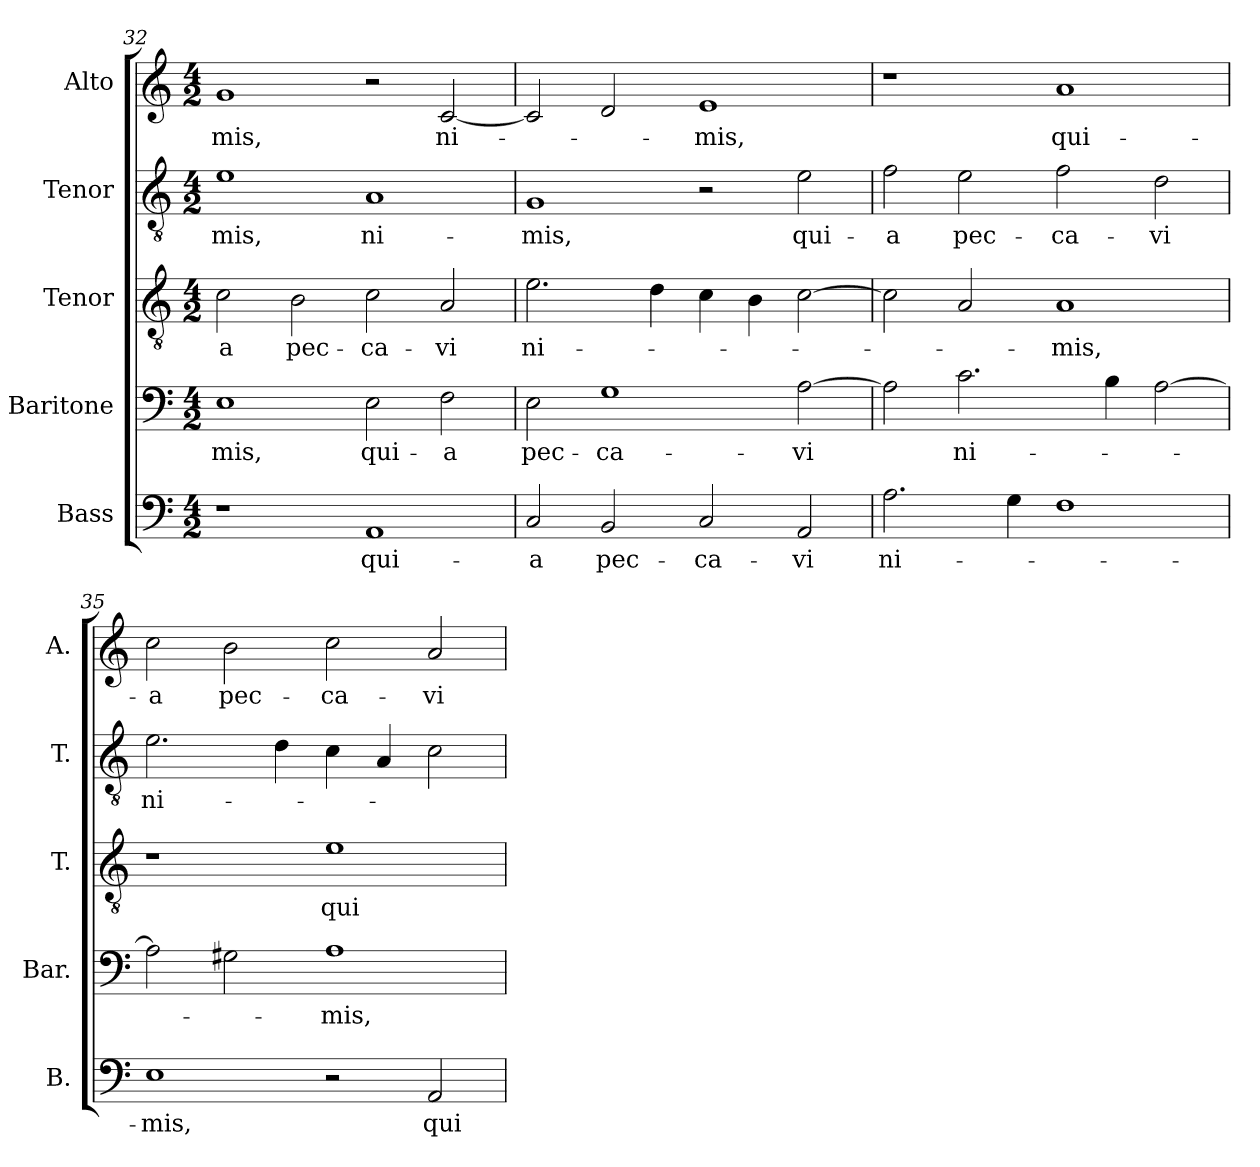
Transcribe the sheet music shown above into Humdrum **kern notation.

**kern	**text	**kern	**text	**kern	**text	**kern	**text	**kern	**text
*part5	*part5	*part4	*part4	*part3	*part3	*part2	*part2	*part1	*part1
*staff5	*staff5	*staff4	*staff4	*staff3	*staff3	*staff2	*staff2	*staff1	*staff1
*I"Bass	*	*I"Baritone	*	*I"Tenor	*	*I"Tenor	*	*I"Alto	*
*I'B.	*	*I'Bar.	*	*I'T.	*	*I'T.	*	*I'A.	*
*clefF4	*	*clefF4	*	*clefGv2	*	*clefGv2	*	*clefG2	*
*	*	*	*	*ITrd7c12	*	*ITrd7c12	*	*	*
*k[]	*	*k[]	*	*k[]	*	*k[]	*	*k[]	*
*C:	*	*C:	*	*C:	*	*C:	*	*C:	*
*M4/2	*	*M4/2	*	*M4/2	*	*M4/2	*	*M4/2	*
=32	=32	=32	=32	=32	=32	=32	=32	=32	=32
!	!	!	!LO:LY:b:color=#000000	!	!	!	!	!	!
!	!	!	!	!	!LO:LY:b:color=#000000	!	!	!	!
!	!	!	!	!	!	!	!LO:LY:b:color=#000000	!	!
!	!	!	!	!	!	!	!	!	!LO:LY:b:color=#000000
1r	.	1Ei	-mis,	2Ci\	-a	1Ei	-mis,	1gi	-mis,
!	!	!	!	!	!LO:LY:b:color=#000000	!	!	!	!
.	.	.	.	2BBi\	pec-	.	.	.	.
!	!LO:LY:b:color=#000000	!	!	!	!	!	!	!	!
!	!	!	!LO:LY:b:color=#000000	!	!	!	!	!	!
!	!	!	!	!	!LO:LY:b:color=#000000	!	!	!	!
!	!	!	!	!	!	!	!LO:LY:b:color=#000000	!	!
1AAi	qui-	2Ei\	qui-	2Ci\	-ca-	1AAi	ni-	2r	.
!	!	!	!LO:LY:b:color=#000000	!	!	!	!	!	!
!	!	!	!	!	!LO:LY:b:color=#000000	!	!	!	!
!	!	!	!	!	!	!	!	!	!LO:LY:b:color=#000000
.	.	2Fi\	-a	2AAi/	-vi	.	.	[2ci/	ni-
=33	=33	=33	=33	=33	=33	=33	=33	=33	=33
!	!LO:LY:b:color=#000000	!	!	!	!	!	!	!	!
!	!	!	!LO:LY:b:color=#000000	!	!	!	!	!	!
!	!	!	!	!	!LO:LY:b:color=#000000	!	!	!	!
!	!	!	!	!	!	!	!LO:LY:b:color=#000000	!	!
2Ci/	-a	2Ei\	pec-	2.Ei\	ni-	1GGi	-mis,	2ci/]	.
!	!LO:LY:b:color=#000000	!	!	!	!	!	!	!	!
!	!	!	!LO:LY:b:color=#000000	!	!	!	!	!	!
2BBi/	pec-	1Gi	-ca-	.	.	.	.	2di/	.
.	.	.	.	4Di\	.	.	.	.	.
!	!LO:LY:b:color=#000000	!	!	!	!	!	!	!	!
!	!	!	!	!	!	!	!	!	!LO:LY:b:color=#000000
2Ci/	-ca-	.	.	4Ci\	.	2r	.	1ei	-mis,
.	.	.	.	4BBi\	.	.	.	.	.
!	!LO:LY:b:color=#000000	!	!	!	!	!	!	!	!
!	!	!	!LO:LY:b:color=#000000	!	!	!	!	!	!
!	!	!	!	!	!	!	!LO:LY:b:color=#000000	!	!
2AAi/	-vi	[2Ai\	-vi	[2Ci\	.	2Ei\	qui-	.	.
=34	=34	=34	=34	=34	=34	=34	=34	=34	=34
!	!LO:LY:b:color=#000000	!	!	!	!	!	!	!	!
!	!	!	!	!	!	!	!LO:LY:b:color=#000000	!	!
2.Ai\	ni-	2Ai\]	.	2Ci\]	.	2Fi\	-a	1r	.
!	!	!	!LO:LY:b:color=#000000	!	!	!	!	!	!
!	!	!	!	!	!	!	!LO:LY:b:color=#000000	!	!
.	.	2.ci\	ni-	2AAi/	.	2Ei\	pec-	.	.
4Gi\	.	.	.	.	.	.	.	.	.
!	!	!	!	!	!LO:LY:b:color=#000000	!	!	!	!
!	!	!	!	!	!	!	!LO:LY:b:color=#000000	!	!
!	!	!	!	!	!	!	!	!	!LO:LY:b:color=#000000
1Fi	.	.	.	1AAi	-mis,	2Fi\	-ca-	1ai	qui-
.	.	4Bi\	.	.	.	.	.	.	.
!	!	!	!	!	!	!	!LO:LY:b:color=#000000	!	!
.	.	[2Ai\	.	.	.	2Di\	-vi	.	.
!!LO:LB:g=z
=35	=35	=35	=35	=35	=35	=35	=35	=35	=35
!	!LO:LY:b:color=#000000	!	!	!	!	!	!	!	!
!	!	!	!	!	!	!	!LO:LY:b:color=#000000	!	!
!	!	!	!	!	!	!	!	!	!LO:LY:b:color=#000000
1Ei	-mis,	2Ai\]	.	1r	.	2.Ei\	ni-	2cci\	-a
!	!	!	!	!	!	!	!	!	!LO:LY:b:color=#000000
.	.	2G#Xi\	.	.	.	.	.	2bi\	pec-
.	.	.	.	.	.	4Di\	.	.	.
!	!	!	!LO:LY:b:color=#000000	!	!	!	!	!	!
!	!	!	!	!	!LO:LY:b:color=#000000	!	!	!	!
!	!	!	!	!	!	!	!	!	!LO:LY:b:color=#000000
2r	.	1Ai	-mis,	1Ei	qui-	4Ci\	.	2cci\	-ca-
.	.	.	.	.	.	4AAi/	.	.	.
!	!LO:LY:b:color=#000000	!	!	!	!	!	!	!	!
!	!	!	!	!	!	!	!	!	!LO:LY:b:color=#000000
2AAi/	qui-	.	.	.	.	2Ci\	.	2ai/	-vi
=	=	=	=	=	=	=	=	=	=
*-	*-	*-	*-	*-	*-	*-	*-	*-	*-
